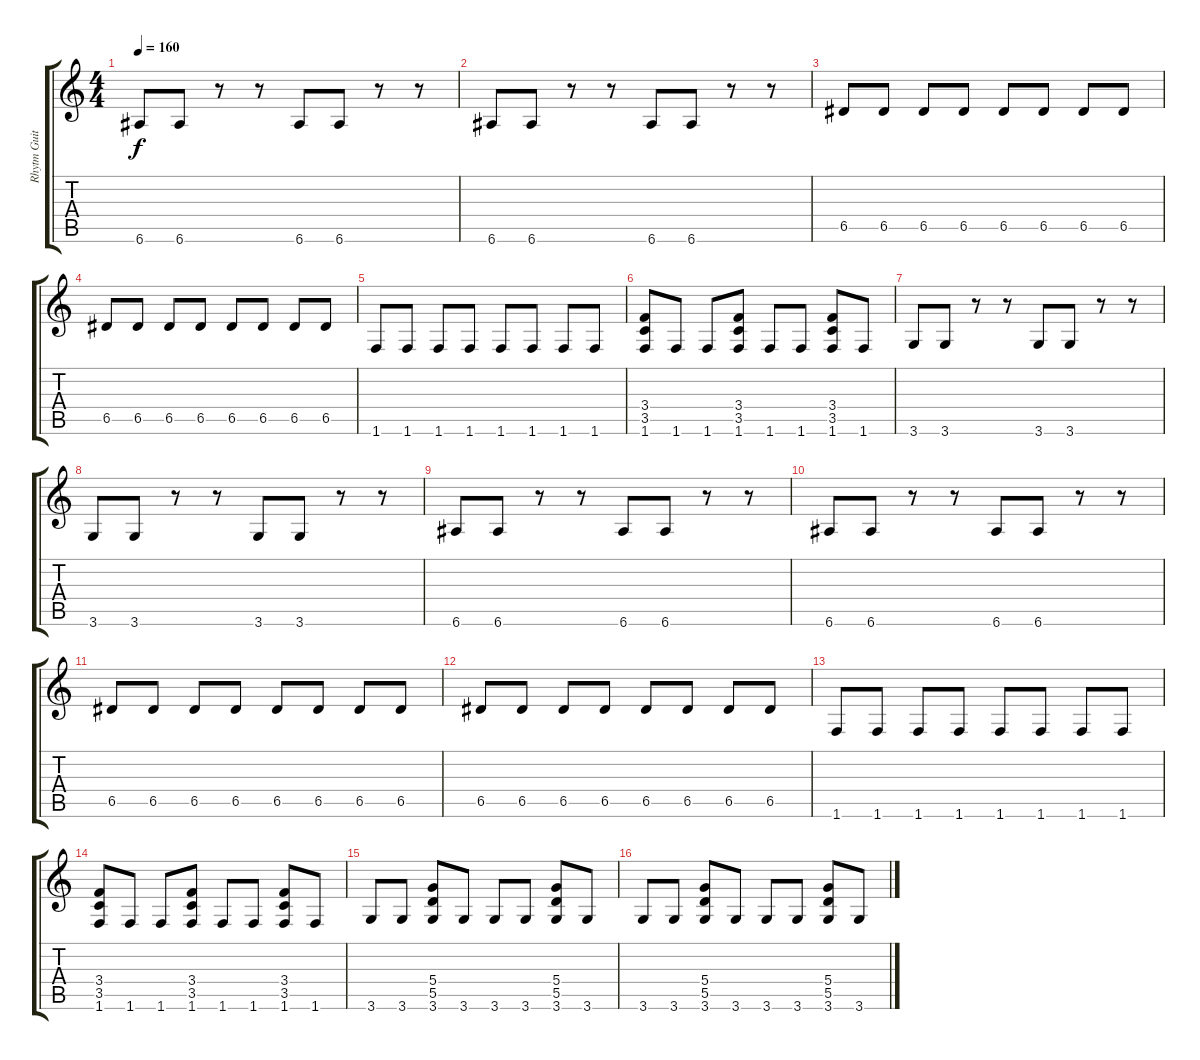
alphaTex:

\track ("Rhytm Guitar" "Rhytm Guit") {instrument overdrivenguitar}
\staff {score tabs}
\tuning (E4 B3 G3 D3 A2 E2) {hide}
\ts (4 4)
\tempo 160
\clef g2
\ks c
6.6.8{dy f} 6.6.8 r.8 r.8 6.6.8 6.6.8 r.8 r.8 |
6.6.8 6.6.8 r.8 r.8 6.6.8 6.6.8 r.8 r.8 |
6.5.8 6.5.8 6.5.8 6.5.8 6.5.8 6.5.8 6.5.8 6.5.8 |
6.5.8 6.5.8 6.5.8 6.5.8 6.5.8 6.5.8 6.5.8 6.5.8 |
1.6.8 1.6.8 1.6.8 1.6.8 1.6.8 1.6.8 1.6.8 1.6.8 |
(3.4 3.5 1.6).8 1.6.8 1.6.8 (3.4 3.5 1.6).8 1.6.8 1.6.8 (3.4 3.5 1.6).8 1.6.8 |
3.6.8 3.6.8 r.8 r.8 3.6.8 3.6.8 r.8 r.8 |
3.6.8 3.6.8 r.8 r.8 3.6.8 3.6.8 r.8 r.8 |
6.6.8 6.6.8 r.8 r.8 6.6.8 6.6.8 r.8 r.8 |
6.6.8 6.6.8 r.8 r.8 6.6.8 6.6.8 r.8 r.8 |
6.5.8 6.5.8 6.5.8 6.5.8 6.5.8 6.5.8 6.5.8 6.5.8 |
6.5.8 6.5.8 6.5.8 6.5.8 6.5.8 6.5.8 6.5.8 6.5.8 |
1.6.8 1.6.8 1.6.8 1.6.8 1.6.8 1.6.8 1.6.8 1.6.8 |
(3.4 3.5 1.6).8 1.6.8 1.6.8 (3.4 3.5 1.6).8 1.6.8 1.6.8 (3.4 3.5 1.6).8 1.6.8 |
3.6.8 3.6.8 (5.4 5.5 3.6).8 3.6.8 3.6.8 3.6.8 (5.4 5.5 3.6).8 3.6.8 |
3.6.8 3.6.8 (5.4 5.5 3.6).8 3.6.8 3.6.8 3.6.8 (5.4 5.5 3.6).8 3.6.8
